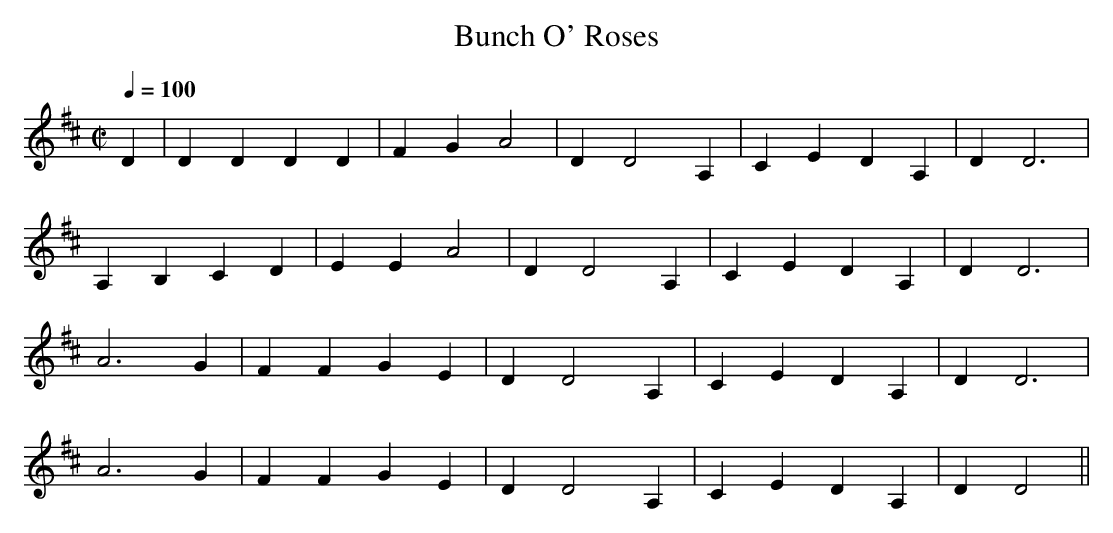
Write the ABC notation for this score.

X:1
T:Bunch O' Roses
M:C|
L:1/4
Q:1/4=100
K:D
D|\
DD   DD|FG A2|DD2 A,|CE DA,|D D3|
A,B, CD|EE A2|DD2 A,|CE DA,|D D3|
A3    G|FF GE|DD2 A,|CE DA,|D D3|
A3    G|FF GE|DD2 A,|CE DA,|D D2||
